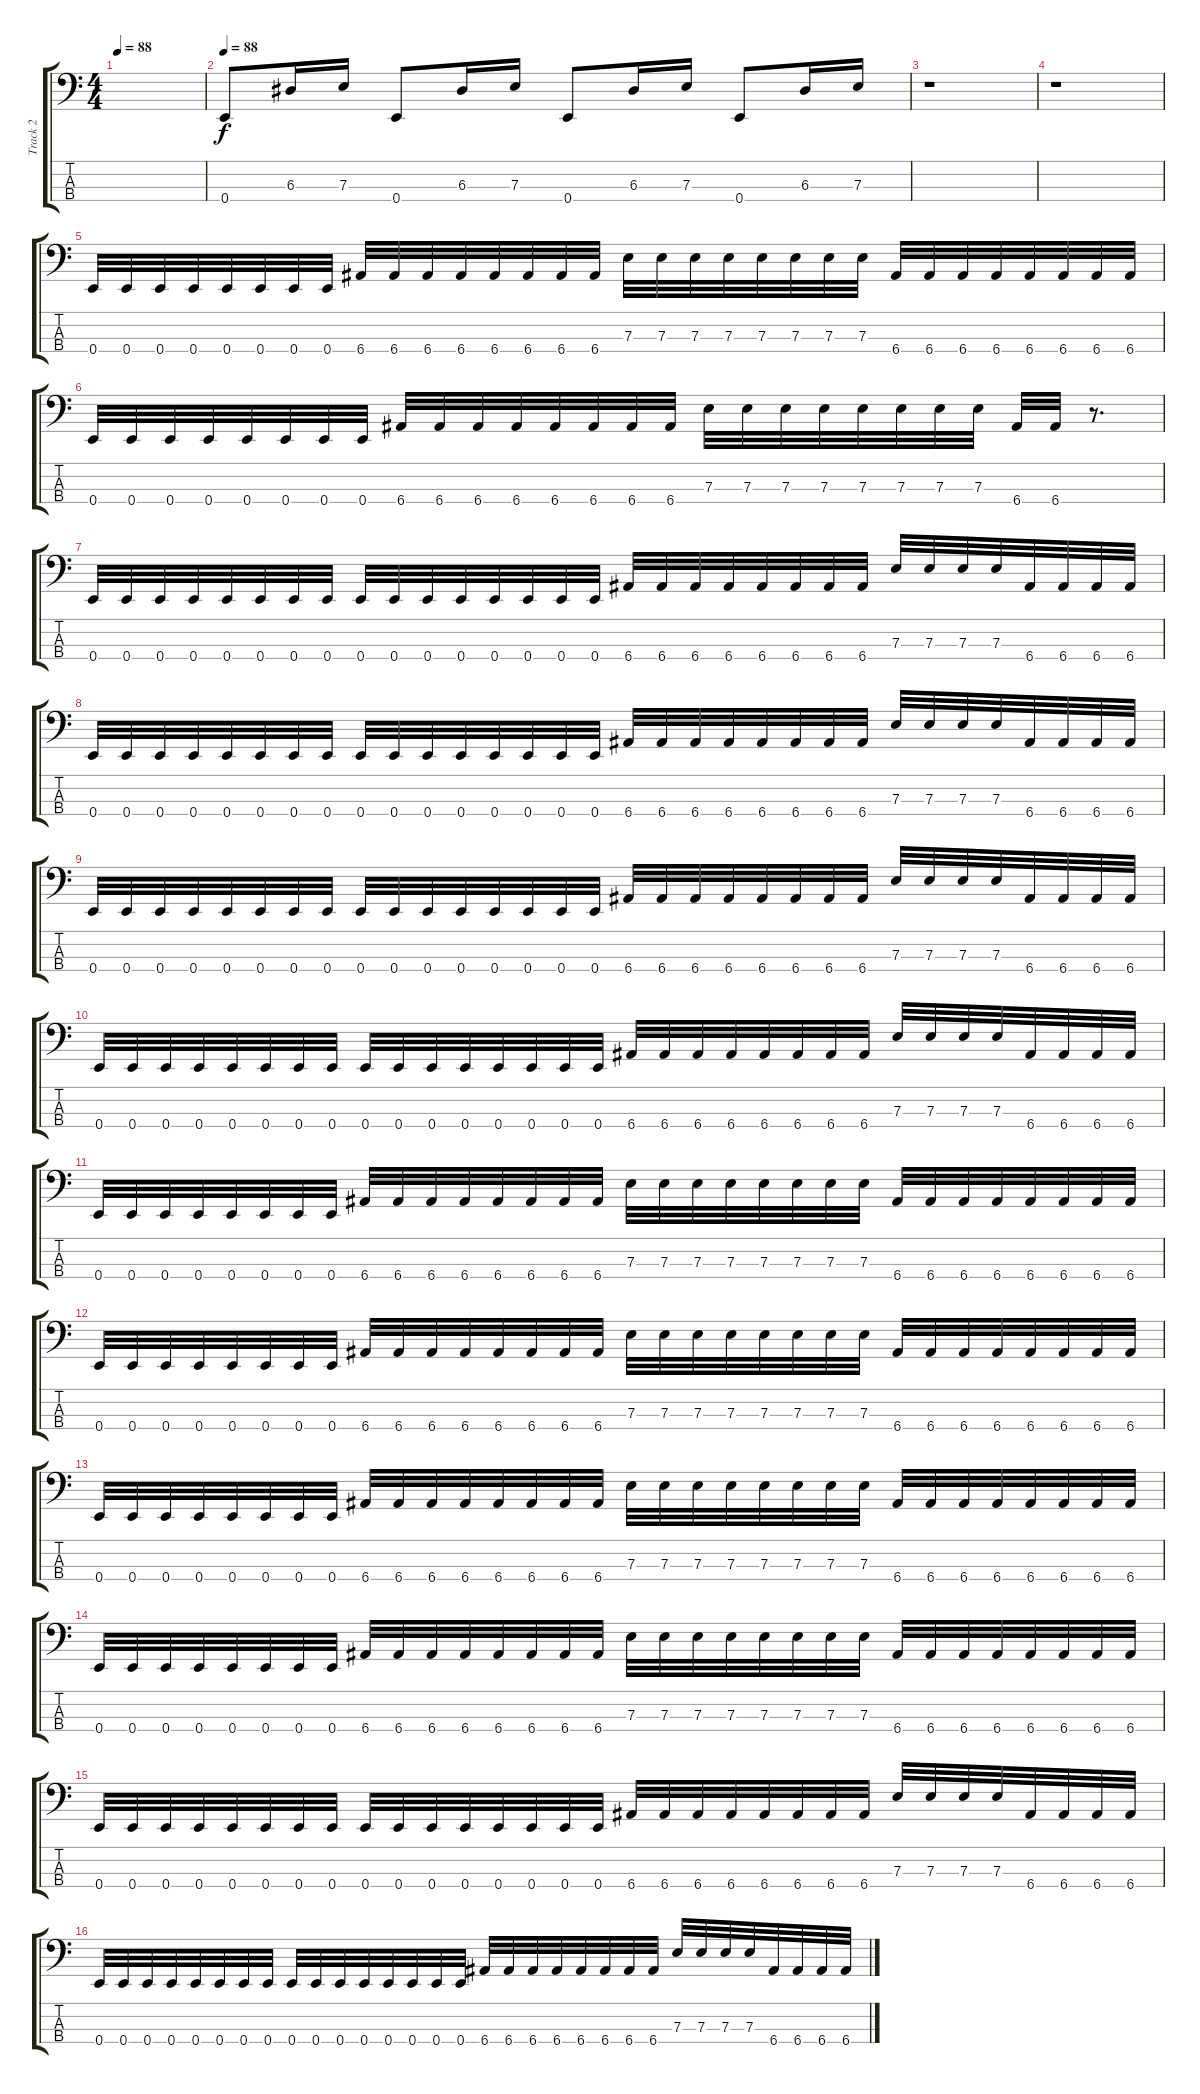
\track ("Track 2" "Track 2") {instrument overdrivenguitar}
\staff {score tabs}
\tuning (G2 D2 A1 E1) {hide}
\ts (4 4)
\tempo 88
\clef f4
\ks c
|
\tempo 88
0.4.8 6.3.16 7.3.16 0.4.8 6.3.16 7.3.16 0.4.8 6.3.16 7.3.16 0.4.8 6.3.16 7.3.16 |
r.1 |
r.1 |
0.4.32 0.4.32 0.4.32 0.4.32 0.4.32 0.4.32 0.4.32 0.4.32 6.4.32 6.4.32 6.4.32 6.4.32 6.4.32 6.4.32 6.4.32 6.4.32 7.3.32 7.3.32 7.3.32 7.3.32 7.3.32 7.3.32 7.3.32 7.3.32 6.4.32 6.4.32 6.4.32 6.4.32 6.4.32 6.4.32 6.4.32 6.4.32 |
0.4.32 0.4.32 0.4.32 0.4.32 0.4.32 0.4.32 0.4.32 0.4.32 6.4.32 6.4.32 6.4.32 6.4.32 6.4.32 6.4.32 6.4.32 6.4.32 7.3.32 7.3.32 7.3.32 7.3.32 7.3.32 7.3.32 7.3.32 7.3.32 6.4.32 6.4.32 r.8{d} |
0.4.32 0.4.32 0.4.32 0.4.32 0.4.32 0.4.32 0.4.32 0.4.32 0.4.32 0.4.32 0.4.32 0.4.32 0.4.32 0.4.32 0.4.32 0.4.32 6.4.32 6.4.32 6.4.32 6.4.32 6.4.32 6.4.32 6.4.32 6.4.32 7.3.32 7.3.32 7.3.32 7.3.32 6.4.32 6.4.32 6.4.32 6.4.32 |
0.4.32 0.4.32 0.4.32 0.4.32 0.4.32 0.4.32 0.4.32 0.4.32 0.4.32 0.4.32 0.4.32 0.4.32 0.4.32 0.4.32 0.4.32 0.4.32 6.4.32 6.4.32 6.4.32 6.4.32 6.4.32 6.4.32 6.4.32 6.4.32 7.3.32 7.3.32 7.3.32 7.3.32 6.4.32 6.4.32 6.4.32 6.4.32 |
0.4.32 0.4.32 0.4.32 0.4.32 0.4.32 0.4.32 0.4.32 0.4.32 0.4.32 0.4.32 0.4.32 0.4.32 0.4.32 0.4.32 0.4.32 0.4.32 6.4.32 6.4.32 6.4.32 6.4.32 6.4.32 6.4.32 6.4.32 6.4.32 7.3.32 7.3.32 7.3.32 7.3.32 6.4.32 6.4.32 6.4.32 6.4.32 |
0.4.32 0.4.32 0.4.32 0.4.32 0.4.32 0.4.32 0.4.32 0.4.32 0.4.32 0.4.32 0.4.32 0.4.32 0.4.32 0.4.32 0.4.32 0.4.32 6.4.32 6.4.32 6.4.32 6.4.32 6.4.32 6.4.32 6.4.32 6.4.32 7.3.32 7.3.32 7.3.32 7.3.32 6.4.32 6.4.32 6.4.32 6.4.32 |
0.4.32 0.4.32 0.4.32 0.4.32 0.4.32 0.4.32 0.4.32 0.4.32 6.4.32 6.4.32 6.4.32 6.4.32 6.4.32 6.4.32 6.4.32 6.4.32 7.3.32 7.3.32 7.3.32 7.3.32 7.3.32 7.3.32 7.3.32 7.3.32 6.4.32 6.4.32 6.4.32 6.4.32 6.4.32 6.4.32 6.4.32 6.4.32 |
0.4.32 0.4.32 0.4.32 0.4.32 0.4.32 0.4.32 0.4.32 0.4.32 6.4.32 6.4.32 6.4.32 6.4.32 6.4.32 6.4.32 6.4.32 6.4.32 7.3.32 7.3.32 7.3.32 7.3.32 7.3.32 7.3.32 7.3.32 7.3.32 6.4.32 6.4.32 6.4.32 6.4.32 6.4.32 6.4.32 6.4.32 6.4.32 |
0.4.32 0.4.32 0.4.32 0.4.32 0.4.32 0.4.32 0.4.32 0.4.32 6.4.32 6.4.32 6.4.32 6.4.32 6.4.32 6.4.32 6.4.32 6.4.32 7.3.32 7.3.32 7.3.32 7.3.32 7.3.32 7.3.32 7.3.32 7.3.32 6.4.32 6.4.32 6.4.32 6.4.32 6.4.32 6.4.32 6.4.32 6.4.32 |
0.4.32 0.4.32 0.4.32 0.4.32 0.4.32 0.4.32 0.4.32 0.4.32 6.4.32 6.4.32 6.4.32 6.4.32 6.4.32 6.4.32 6.4.32 6.4.32 7.3.32 7.3.32 7.3.32 7.3.32 7.3.32 7.3.32 7.3.32 7.3.32 6.4.32 6.4.32 6.4.32 6.4.32 6.4.32 6.4.32 6.4.32 6.4.32 |
0.4.32 0.4.32 0.4.32 0.4.32 0.4.32 0.4.32 0.4.32 0.4.32 0.4.32 0.4.32 0.4.32 0.4.32 0.4.32 0.4.32 0.4.32 0.4.32 6.4.32 6.4.32 6.4.32 6.4.32 6.4.32 6.4.32 6.4.32 6.4.32 7.3.32 7.3.32 7.3.32 7.3.32 6.4.32 6.4.32 6.4.32 6.4.32 |
0.4.32 0.4.32 0.4.32 0.4.32 0.4.32 0.4.32 0.4.32 0.4.32 0.4.32 0.4.32 0.4.32 0.4.32 0.4.32 0.4.32 0.4.32 0.4.32 6.4.32 6.4.32 6.4.32 6.4.32 6.4.32 6.4.32 6.4.32 6.4.32 7.3.32 7.3.32 7.3.32 7.3.32 6.4.32 6.4.32 6.4.32 6.4.32
